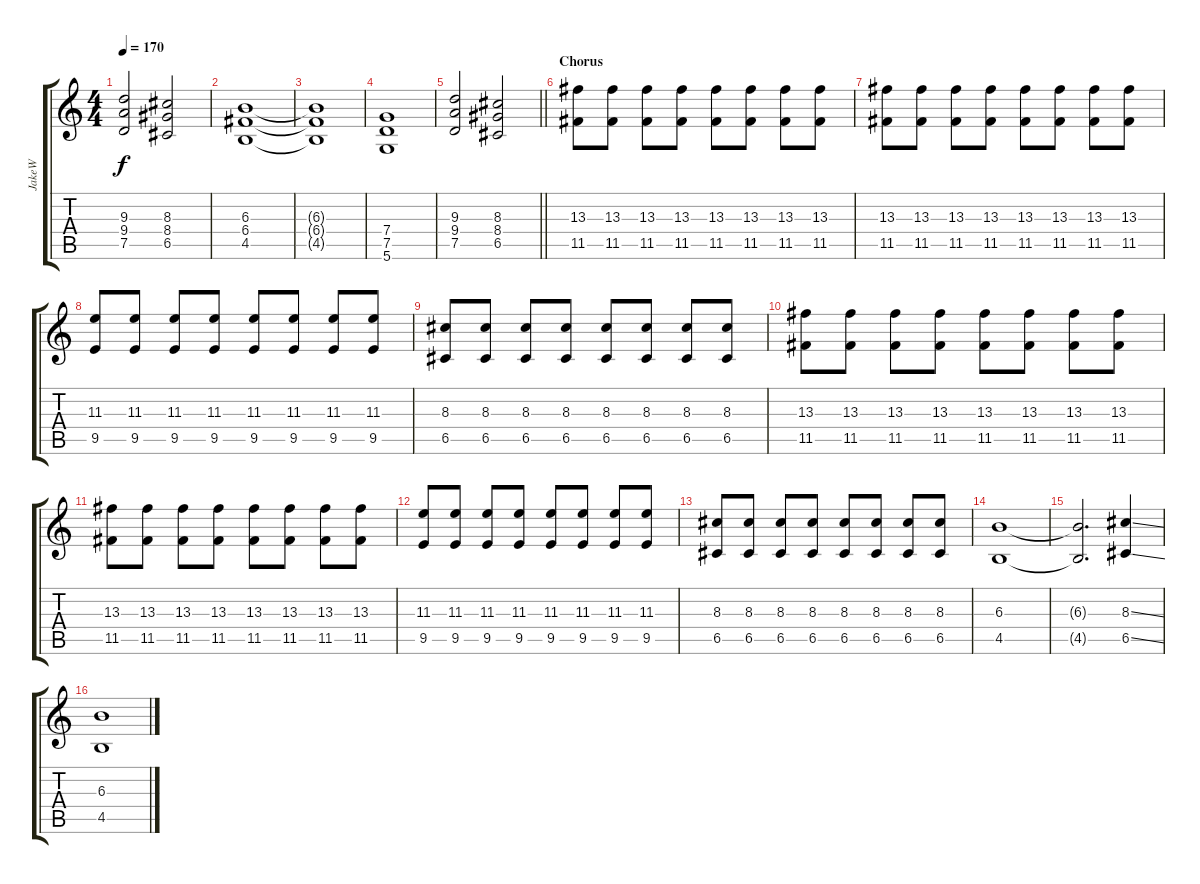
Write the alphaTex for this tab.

\track ("JakeW" "JakeW") {instrument distortionguitar}
\staff {score tabs}
\tuning (D4 A3 F3 C3 G2 D2) {hide}
\ts (4 4)
\tempo 170
\clef g2
\ks c
(9.3 9.4 7.5).2{dy f} (8.3 8.4 6.5).2 |
(6.3 6.4 4.5).1 |
(6.3{t} 6.4{t} 4.5{t}).1 |
(7.4 7.5 5.6).1 |
\barLineRight lightlight
(9.3 9.4 7.5).2 (8.3 8.4 6.5).2 |
\section ("" "Chorus")
(13.3 11.5).8{volume 16} (13.3 11.5).8 (13.3 11.5).8 (13.3 11.5).8 (13.3 11.5).8 (13.3 11.5).8 (13.3 11.5).8 (13.3 11.5).8 |
(13.3 11.5).8 (13.3 11.5).8 (13.3 11.5).8 (13.3 11.5).8 (13.3 11.5).8 (13.3 11.5).8 (13.3 11.5).8 (13.3 11.5).8 |
(11.3 9.5).8 (11.3 9.5).8 (11.3 9.5).8 (11.3 9.5).8 (11.3 9.5).8 (11.3 9.5).8 (11.3 9.5).8 (11.3 9.5).8 |
(8.3 6.5).8 (8.3 6.5).8 (8.3 6.5).8 (8.3 6.5).8 (8.3 6.5).8 (8.3 6.5).8 (8.3 6.5).8 (8.3 6.5).8 |
(13.3 11.5).8 (13.3 11.5).8 (13.3 11.5).8 (13.3 11.5).8 (13.3 11.5).8 (13.3 11.5).8 (13.3 11.5).8 (13.3 11.5).8 |
(13.3 11.5).8 (13.3 11.5).8 (13.3 11.5).8 (13.3 11.5).8 (13.3 11.5).8 (13.3 11.5).8 (13.3 11.5).8 (13.3 11.5).8 |
(11.3 9.5).8 (11.3 9.5).8 (11.3 9.5).8 (11.3 9.5).8 (11.3 9.5).8 (11.3 9.5).8 (11.3 9.5).8 (11.3 9.5).8 |
(8.3 6.5).8 (8.3 6.5).8 (8.3 6.5).8 (8.3 6.5).8 (8.3 6.5).8 (8.3 6.5).8 (8.3 6.5).8 (8.3 6.5).8 |
(6.3 4.5).1 |
(6.3{t} 4.5{t}).2{d} (8.3{ss} 6.5{ss}).4 |
(6.3 4.5).1
